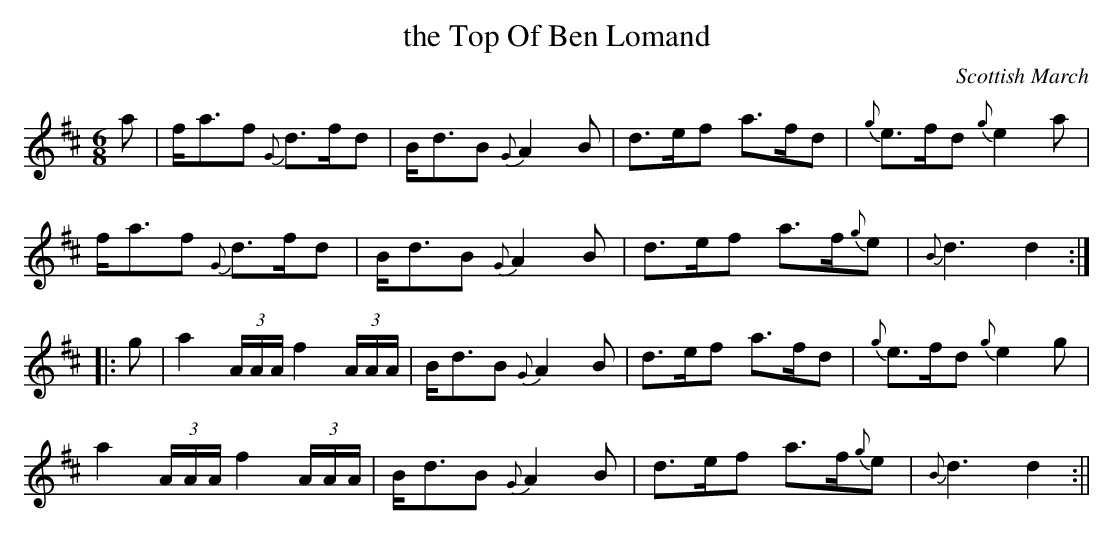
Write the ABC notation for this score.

X:1
T: the Top Of Ben Lomand
C: Scottish March
M: 6/8
L: 1/8
K: D
a | f<af {G}d>fd | B<dB {G}A2 B | d>ef a>fd | {g}e>fd {g}e2 a |
f<af {G}d>fd | B<dB {G}A2 B | d>ef a>f{g}e | {B}d3 d2 :||:
g | a2 (3A/A/A/ f2 (3A/A/A/ | B<dB {G}A2 B | d>ef a>fd | {g}e>fd {g}e2 g |
a2 (3A/A/A/ f2 (3A/A/A/ | B<dB {G}A2 B | d>ef a>f{g}e | {B}d3 d2 :||
